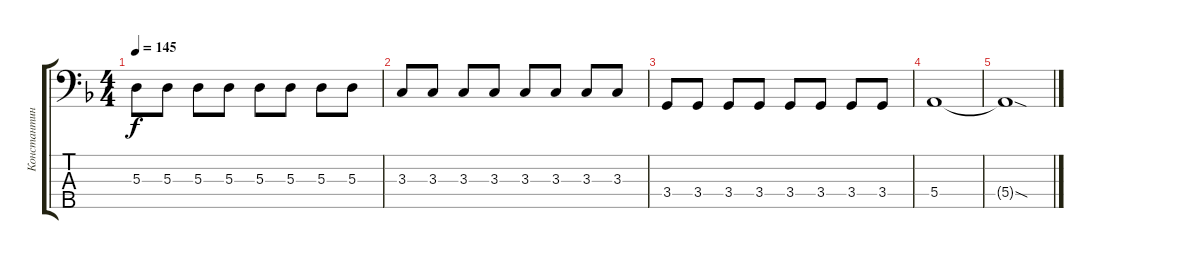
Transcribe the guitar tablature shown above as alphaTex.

\track ("Константин Бекрев" "Константин") {instrument electricbassfinger}
\staff {score tabs}
\tuning (G2 D2 A1 E1 B0) {hide}
\ts (4 4)
\tempo 145
\clef f4
\ks f
5.3.8{dy f} 5.3.8 5.3.8 5.3.8 5.3.8 5.3.8 5.3.8 5.3.8 |
3.3.8 3.3.8 3.3.8 3.3.8 3.3.8 3.3.8 3.3.8 3.3.8 |
3.4.8 3.4.8 3.4.8 3.4.8 3.4.8 3.4.8 3.4.8 3.4.8 |
5.4.1 |
5.4{sod t}.1
